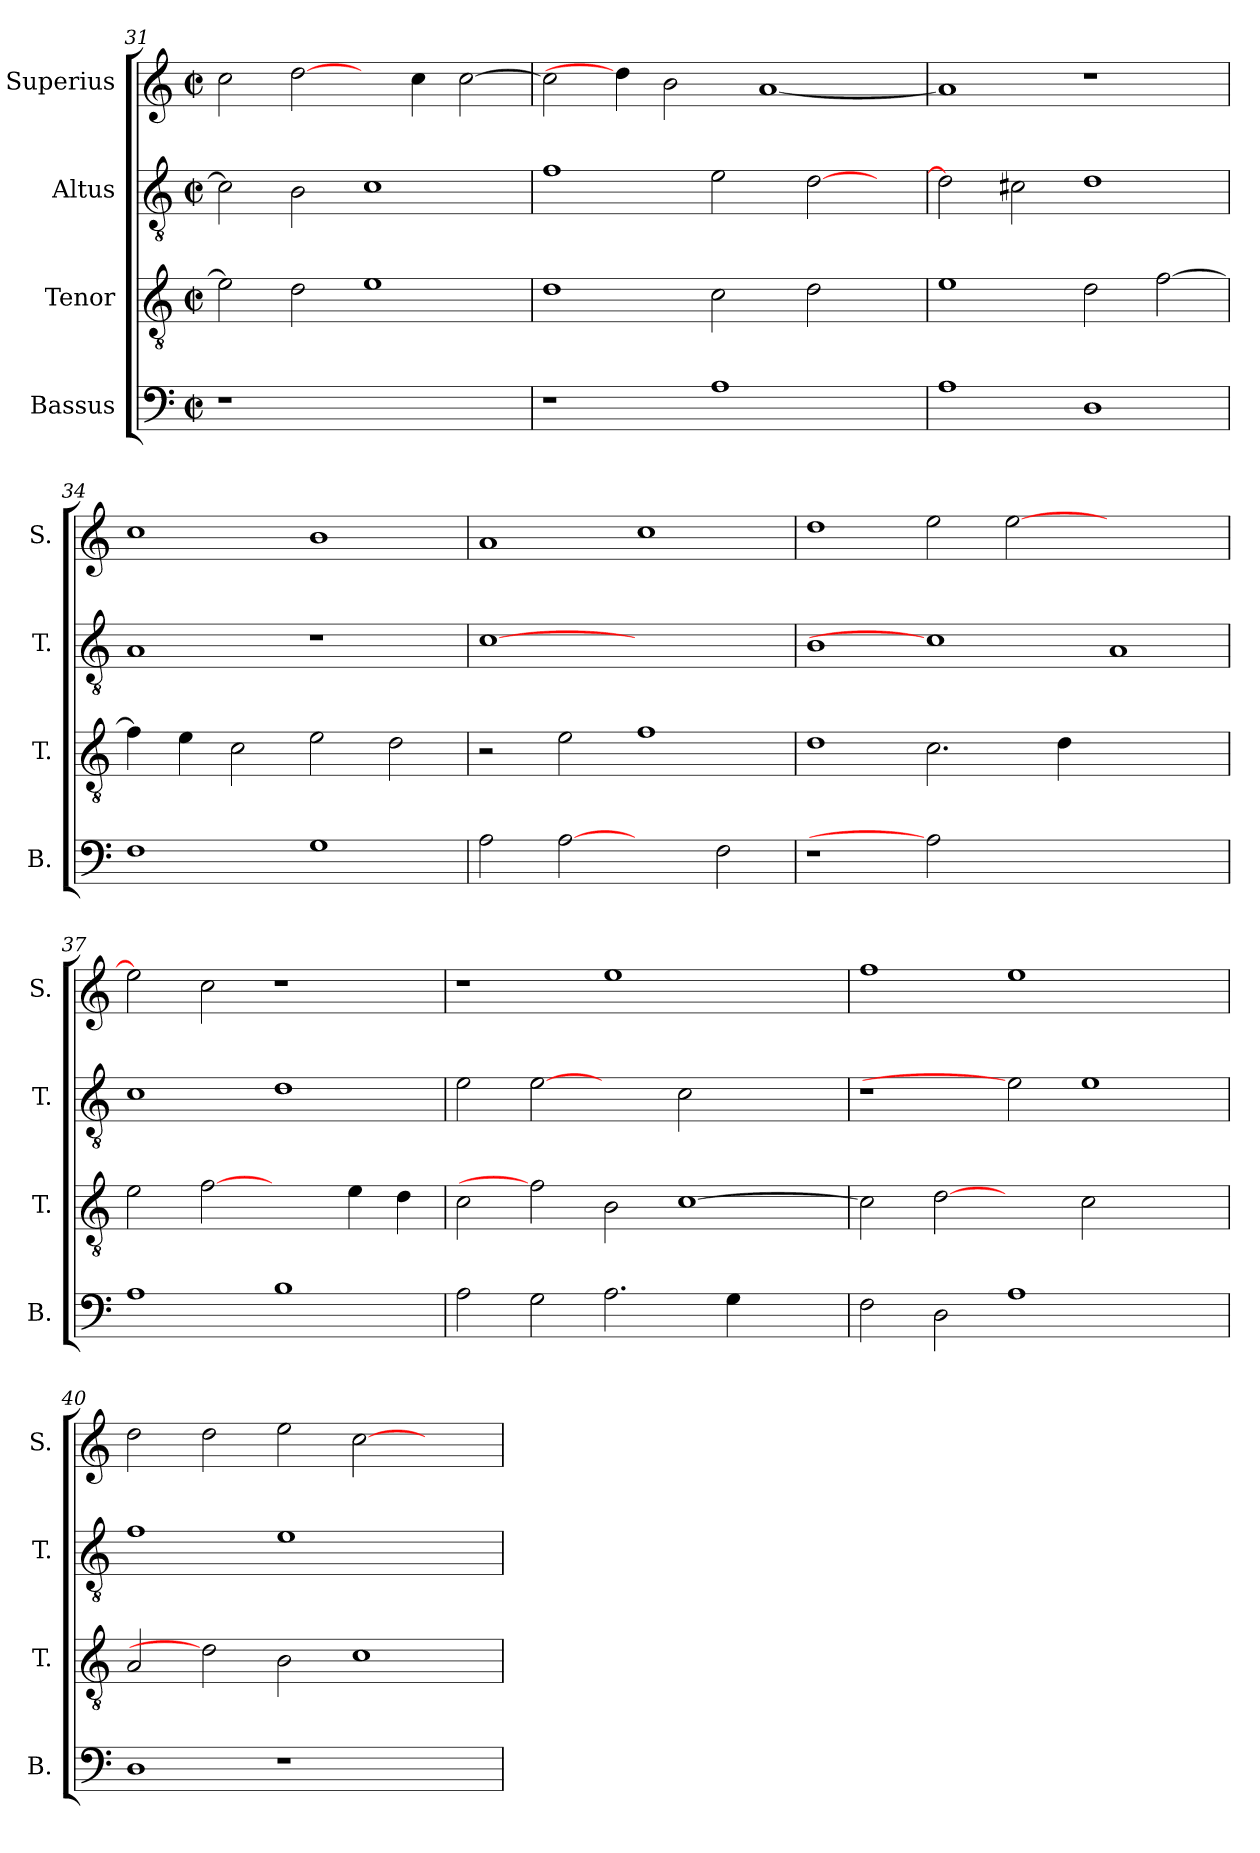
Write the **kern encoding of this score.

**kern	**kern	**kern	**kern
*part4	*part3	*part2	*part1
*staff4	*staff3	*staff2	*staff1
*I"Bassus	*I"Tenor	*I"Altus	*I"Superius
*I'B.	*I'T.	*I'T.	*I'S.
!!LO:PB:g=z
*clefF4	*clefGv2	*clefGv2	*clefG2
*	*ITrd7c12	*ITrd7c12	*
*k[]	*k[]	*k[]	*k[]
*C:	*C:	*C:	*C:
*M2/2	*M2/2	*M2/2	*M2/2
*met(c|)	*met(c|)	*met(c|)	*met(c|)
=31	=31	=31	=31
!LO:N:vis=1	!	!	!
1r	2Ei\]	2Ci\]	2cci\
.	2Di\	2BBi\	[2ddi\
1ryy	1Ei	1Ci	4ryy
.	.	.	4cci\
.	.	.	[>2cci\
=32	=32	=32	=32
1r	1Di	1Fi	2cci\]
.	.	.	4ddi\]
.	.	.	2bi\
1Ai	2Ci\	2Ei\	.
.	.	.	[<1ai
.	2Di\	[>2Di\	.
4ryy	4ryy	4ryy	.
=33	=33	=33	=33
1Ai	1Ei	2Di\]	1ai]
.	.	2C#Xi\	.
1Di	2Di\	1Di	1r
.	[>2Fi\	.	.
=34	=34	=34	=34
1Fi	4Fi\]	1AAi	1cci
.	4Ei\	.	.
.	2Ci\	.	.
1Gi	2Ei\	1r	1bi
.	2Di\	.	.
=35	=35	=35	=35
2Ai\	2r	[1Ci	1ai
[2Ai	2Ei\	.	.
2ryy	1Fi	1ryy	1cci
2Fi\	.	.	.
!!LO:LB:g=z
=36	=36	=36	=36
!LO:N:vis=1	!	!	!
1r	1Di	1BBi	1ddi
2Ai]	2.Ci\	1Ci]	2eei\
1.ryy	.	.	[>2eei\
.	4Di\	.	.
.	1ryy	1AAi	1ryy
=37	=37	=37	=37
1Ai	2Ei\	1Ci	2eei\]
.	[2Fi	.	2cci\
1Bi	2ryy	1Di	1r
.	4Ei\	.	.
.	4Di\	.	.
=38	=38	=38	=38
2Ai\	2Ci\	2Ei\	1r
2Gi\	2Fi]	[2Ei	.
2.Ai\	2BBi\	2ryy	1eei
.	[>1Ci	2Ci\	.
4Gi\	.	.	.
2ryy	.	2ryy	2ryy
=39	=39	=39	=39
2Fi\	2Ci\]	1r	1ffi
2Di\	[2Di	.	.
1Ai	2ryy	2Ei]	1eei
.	2Ci\	1Ei	.
2ryy	2ryy	.	2ryy
=40	=40	=40	=40
1Di	2AAi/	1Fi	2ddi\
.	2Di]	.	2ddi\
1r	2BBi\	1Ei	2eei\
.	1Ci	.	[>2cci\
2ryy	.	2ryy	2ryy
=	=	=	=
*-	*-	*-	*-
